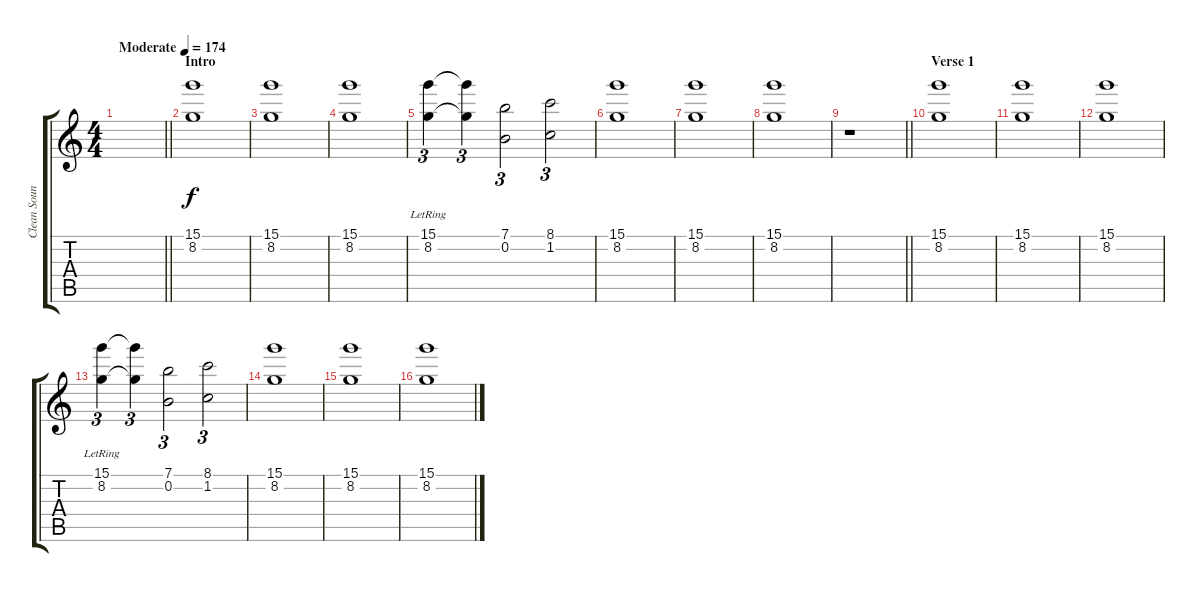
\track ("Clean Sound/Lead" "Clean Soun") {instrument electricguitarjazz}
\staff {score tabs}
\tuning (E4 B3 G3 D3 A2 E2) {hide}
\ts (4 4)
\tempo (174 "Moderate")
\clef g2
\barLineRight lightlight
\ks c
|
\section ("" "Intro")
(15.1 8.2).1 |
(15.1 8.2).1 |
(15.1 8.2).1 |
(15.1{lr} 8.2{lr}).4{tu (3 2)} (15.1{t} 8.2{t}).4{tu (3 2)} (7.1 0.2).2{tu (3 2)} (8.1 1.2).2{tu (3 2)} |
(15.1 8.2).1 |
(15.1 8.2).1 |
(15.1 8.2).1 |
\barLineRight lightlight
r.1 |
\section ("" "Verse 1")
(15.1 8.2).1 |
(15.1 8.2).1 |
(15.1 8.2).1 |
(15.1{lr} 8.2{lr}).4{tu (3 2)} (15.1{t} 8.2{t}).4{tu (3 2)} (7.1 0.2).2{tu (3 2)} (8.1 1.2).2{tu (3 2)} |
(15.1 8.2).1 |
(15.1 8.2).1 |
(15.1 8.2).1
